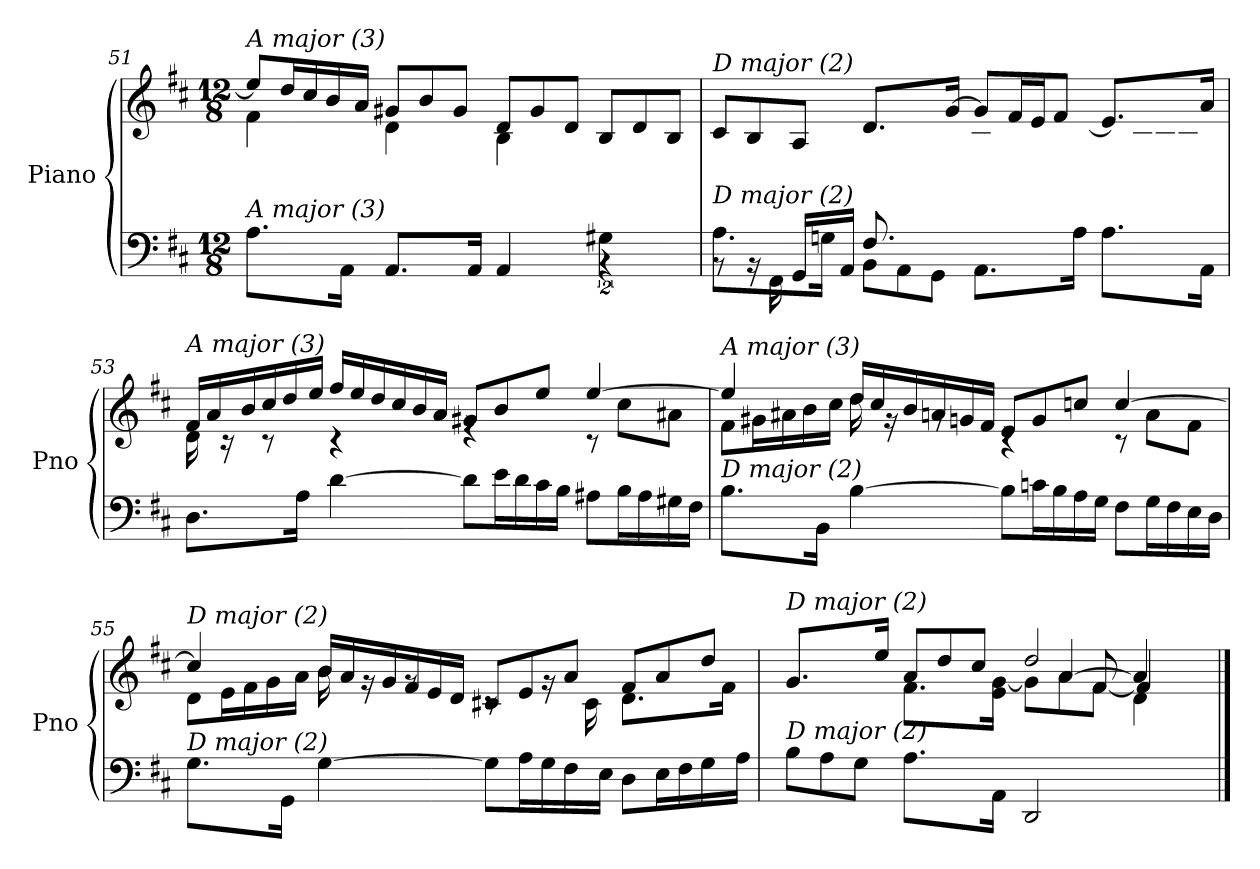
**kern	**kern
*part1	*part1
*staff2	*staff1
*I"Piano	*
*I'Pno	*
!!LO:PB:g=z
*clefF4	*clefG2
*k[f#c#]	*k[f#c#]
*D:	*D:
*M12/8	*M12/8
=51	=51
*^	*^
*	*Xtuplet	*	*Xtuplet
!	!	!LO:TX:i:t=A major (3)	!
!LO:TX:i:t=A major (3)	!	!	!
1ryy	16%3.A\L	8ee/L]	8%3f#\
.	.	16dd/L	.
.	.	16cc#/	.
.	.	16b/	.
.	32%3AA\Jk	.	.
.	.	16a/JJ	.
.	16%3.AA/L	8g#X/L	8%3d\
.	.	8b/	.
.	.	8g#/J	.
.	32%3AA/Jk	.	.
.	8%3AA/	8d/L	8%3B\
.	.	8g#/	.
8ryy	.	8d/J	.
8%3G#X\	8%3rBB	8B/L	4.ryy
.	.	8d/	.
.	.	8B/J	.
=52	=52	=52	=52
!	!	!LO:TX:i:t=D major (2)	!
!LO:TX:i:t=D major (2)	!	!	!
16%3.A\L	8rBB	8c#/L	2ryy
.	16rBB	8B/	.
.	16FF#\	.	.
.	16GG/LL	8A/J	.
32%3Gn\Jk	.	.	.
.	16AA/JJ	.	.
16%3.F#/L	8BB\L	16%3.d/L	.
.	8AA\	.	8ryy
.	8GG\J	.	32ryy
4...ryy	.	[32%3g/Jk	32%3e\Jk
.	16%3.AA\L	8g/L]	16%3.c#\L
.	.	16f#/L	.
.	.	16e/J	.
.	.	8f#/J	.
.	32%3A\Jk	.	[32%3d\Jk
4.ryy	16%3.A\L	16%3.e/L	8d\L]
.	.	.	16c#\L
.	.	.	16B\J
.	.	.	8c#\J
.	32%3AA\Jk	32%3a/Jk	.
!!LO:LB:g=z	!!
=53	=53	=53	=53
!	!	!LO:TX:i:t=A major (3)	!
!LO:TX:i:t=A major (3)	!	!	!
*v	*v	*	*
16%3.D\L	16f#/LL	32%3d\
.	16a/	.
.	.	32%3rc
.	16b/	.
.	16cc#/	16%3rc
.	16dd/	.
32%3A\Jk	.	.
.	16ee/JJ	.
[8%3d\	16ff#/LL	8%3rc
.	16ee/	.
.	16dd/	.
.	16cc#/	.
.	16b/	.
.	16a/JJ	.
8d\L]	8g#X/L	8%3re
16e\L	8b/	.
16d\	.	.
16c#\	8ee/J	.
16B\JJ	.	.
8A#X\L	[8%3ee/	8rc
16B\L	.	8cc#\L
16A#\	.	.
16G#X\	.	8a#X\J
16F#\JJ	.	.
!!LO:LB:g=z	!!
=54	=54	=54
!	!LO:TX:i:t=A major (3)	!
!LO:TX:i:t=D major (2)	!	!
16%3.B\L	8%3ee/]	8f#\L
.	.	16g#X\L
.	.	16a#X\
.	.	16b\
32%3BB\Jk	.	.
.	.	16cc#\JJ
[8%3B\	16dd/LL	32%3dd\
.	16cc#/	.
.	.	32%3rg
.	16b/	.
.	16an/	16%3rg
.	16gn/	.
.	16f#/JJ	.
8B\L]	8e/L	8%3rc
16cn\L	8g/	.
16B\	.	.
16A\	8ccn/J	.
16G\JJ	.	.
8F#\L	[8%3cc/	8rc
16G\L	.	8a\L
16F#\	.	.
16E\	.	8f#\J
16D\JJ	.	.
!!LO:LB:g=z	!!
=55	=55	=55
!	!LO:TX:i:t=D major (2)	!
!LO:TX:i:t=D major (2)	!	!
16%3.G\L	8%3cc/]	8d\L
.	.	16e\L
.	.	16f#\
.	.	16g\
32%3GG\Jk	.	.
.	.	16a\JJ
[8%3G\	16b/LL	32%3b\
.	16a/	.
.	.	32%3rg
.	16g/	.
.	16f#/	16%3rg
.	16e/	.
.	16d/JJ	.
8G\L]	8c#X/L	16%3rc
16A\L	8e/	.
16G\	.	32%3rg
16F#\	8a/J	.
.	.	32%3c#\
16E\JJ	.	.
8D\L	8f#/L	16%3.d\L
16E\L	8a/	.
16F#\	.	.
16G\	8dd/J	.
.	.	32%3f#\Jk
16A\JJ	.	.
=56	=56	=56
*^	*^	*
*	*^	*	*	*^
!	!	!	!LO:TX:i:t=D major (2)	!	!	!
!LO:TX:i:t=D major (2)	!	!	!	!	!	!
2..ryy	1ryy	8B\L	16%3.g/L	8g\Lyy	2..ryy	1ryy
.	.	8A\	.	8a\	.	.
.	.	8G\J	.	8b\J	.	.
.	.	.	32%3ee/Jk	.	.	.
.	.	16%3.A\L	8a/L	16%3.f#\L	.	.
.	.	.	8dd/	.	.	.
.	.	.	8cc#/J	.	.	.
.	.	32%3AA\Jk	.	32%3e\ [32%3g\Jk	.	.
.	.	4%3DD/	4%3dd/	8g\L]	.	.
2ryy	.	.	.	8a\	[4a/	.
.	2ryy	.	.	8f#\J	.	[8f#/
.	.	.	.	8%3d\	8%3a/]	8%3f#/]
8ryy	.	.	.	.	.	.
*v	*v	*v	*	*	*	*
*	*v	*v	*v	*v
==	==
*-	*-
